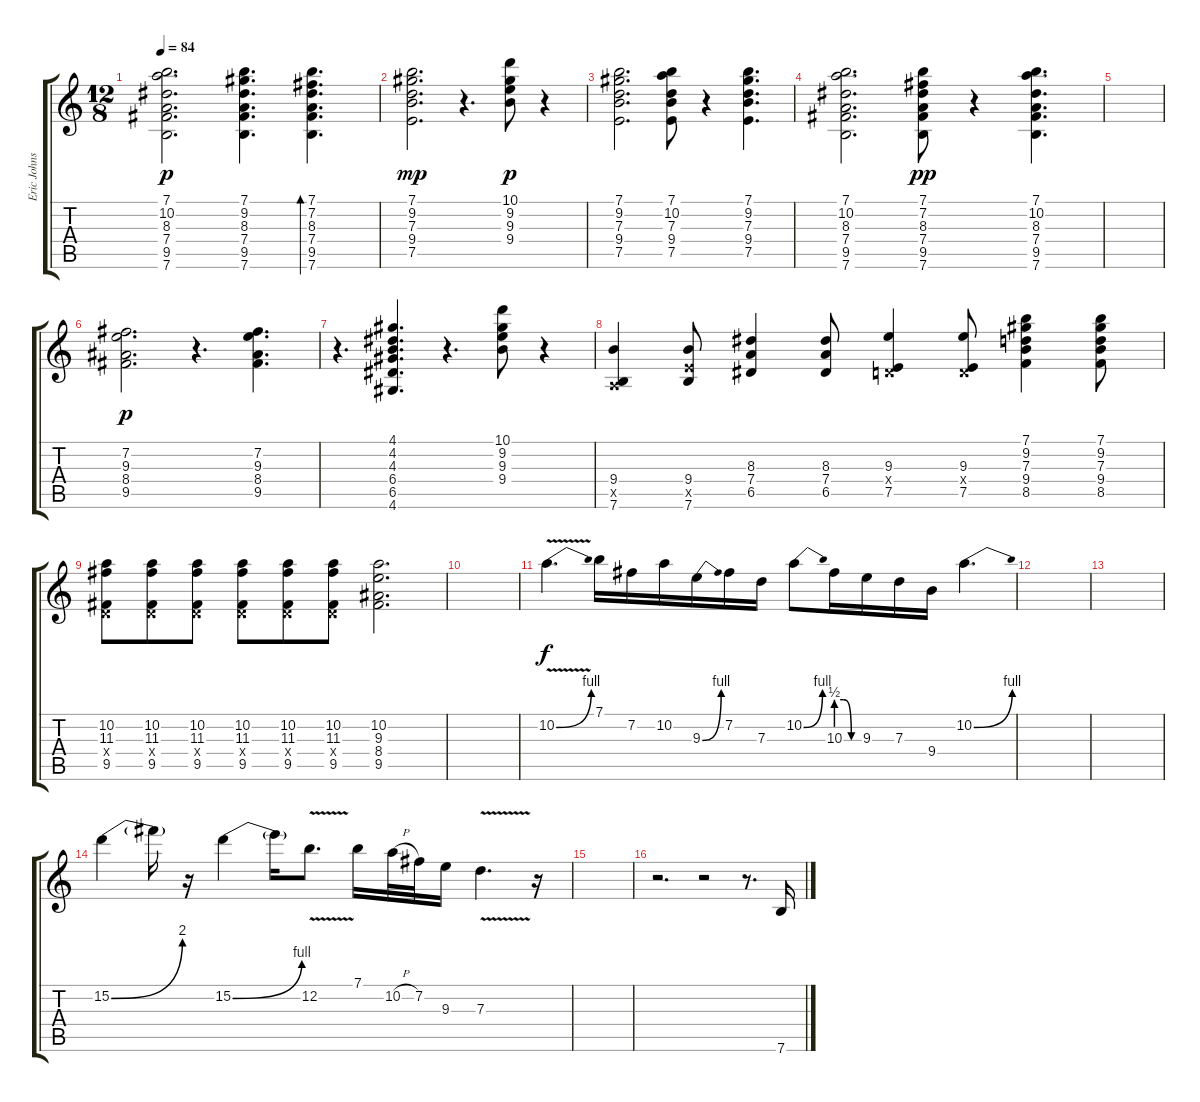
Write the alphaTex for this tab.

\track ("Eric Johnson" "Eric Johns") {instrument overdrivenguitar}
\staff {score tabs}
\tuning (E4 B3 G3 D3 A2 E2) {hide}
\ts (12 8)
\tempo 84
\clef g2
\ks c
(7.1 10.2 8.3 7.4 9.5 7.6).2{d dy p} (7.1 9.2 8.3 7.4 9.5 7.6).4{d} (7.1 7.2 8.3 7.4 9.5 7.6).4{d bd 60} |
(7.1 9.2 7.3 9.4 7.5).2{d dy mp} r.4{d} (10.1 9.2 9.3 9.4).8{dy p} r.4 |
(7.1 9.2 7.3 9.4 7.5).2{d} (7.1 10.2 7.3 9.4 7.5).8 r.4 (7.1 9.2 7.3 9.4 7.5).4{d} |
(7.1 10.2 8.3 7.4 9.5 7.6).2{d} (7.1 7.2 8.3 7.4 9.5 7.6).8{dy pp} r.4 (7.1 10.2 8.3 7.4 9.5 7.6).4{d} |
|
(7.2 9.3 8.4 9.5).2{d dy p} r.4{d} (7.2 9.3 8.4 9.5).4{d} |
r.4{d} (4.1 4.2 4.3 6.4 6.5 4.6).4{d} r.4{d} (10.1 9.2 9.3 9.4).8 r.4 |
(9.4 0.5{x} 7.6).4 (9.4 7.5{x} 7.6).8 (8.3 7.4 6.5).4 (8.3 7.4 6.5).8 (9.3 0.4{x} 7.5).4 (9.3 0.4{x} 7.5).8 (7.1 9.2 7.3 9.4 8.5).4 (7.1 9.2 7.3 9.4 8.5).8 |
(10.2 11.3 0.4{x} 9.5).8 (10.2 11.3 0.4{x} 9.5).8 (10.2 11.3 0.4{x} 9.5).8 (10.2 11.3 0.4{x} 9.5).8 (10.2 11.3 0.4{x} 9.5).8 (10.2 11.3 0.4{x} 9.5).8 (10.2 9.3 8.4 9.5).2{d} |
|
10.2{be (bend 0 0 60 4) v}.4{d dy f volume 16} 7.1.16 7.2.16 10.2.16 9.3{be (bend 0 0 60 4)}.16 7.2.16 7.3.16 10.2{be (bend 0 0 60 4)}.8 10.3{be (custom 0 2 20 2 40 0 60 0)}.16 9.3.16 7.3.16 9.4.16 10.2{be (bend 0 0 60 4)}.4{d} |
|
|
15.2{be (bend 0 0 60 8)}.4 15.2{t}.16 r.16 15.2{be (bend 0 0 60 4)}.4 15.2{t}.16 12.2{v}.8{d} 7.1.16 10.2{h}.32 7.2.32 9.3.16 7.3{v}.4{d} r.16 |
|
r.2{d} r.2 r.8{d} 7.6{h}.16
